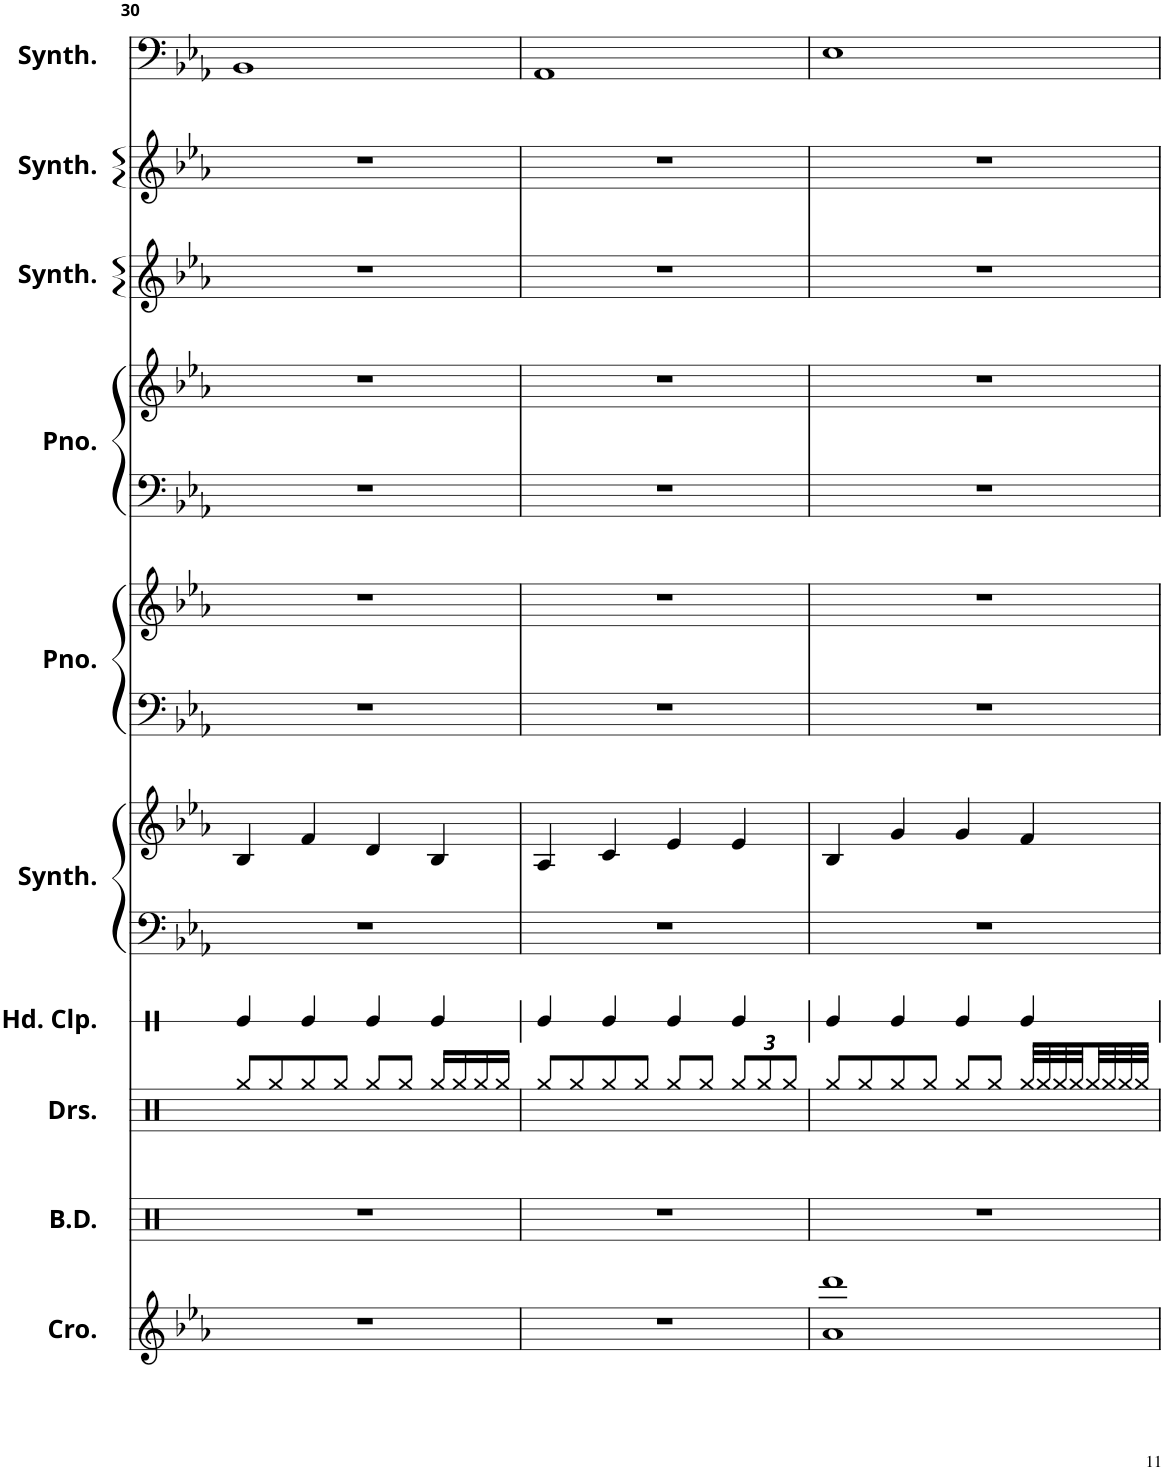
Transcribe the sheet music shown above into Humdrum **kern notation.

**kern	**kern	**kern	**kern	**kern	**kern	**kern	**kern	**kern	**kern	**kern	**kern	**kern
*part10	*part9	*part8	*part7	*part6	*part6	*part5	*part5	*part4	*part4	*part3	*part2	*part1
*staff13	*staff12	*staff11	*staff10	*staff9	*staff8	*staff7	*staff6	*staff5	*staff4	*staff3	*staff2	*staff1
*I"REVERSE CYMBAL	*I"BASS DRUMS	*I"Percussion	*I"CLAP	*I"LEAD BASS SYNTH	*	*I"MELODY PIANO	*	*I"ACCOMPANIMENT PIANO	*	*I"SQUARE SYNTH	*I"SINE SYNTH	*I"SAW SYNTH
*	*I'B.D.	*	*	*I'Synth.	*	*I'Pno.	*	*I'Pno.	*	*I'Synth.	*I'Synth.	*I'Synth.
!!LO:PB:g=z
*clefG2	*clefX	*clefX	*clefX	*clefF4	*clefG2	*clefF4	*clefG2	*clefF4	*clefG2	*clefG2	*clefG2	*clefF4
*Trd-14c-24	*	*	*	*	*	*	*	*	*	*	*	*
*k[b-e-a-]	*k[]	*k[]	*k[]	*k[b-e-a-]	*k[b-e-a-]	*k[b-e-a-]	*k[b-e-a-]	*k[b-e-a-]	*k[b-e-a-]	*k[b-e-a-]	*k[b-e-a-]	*k[b-e-a-]
*M4/4	*M4/4	*M4/4	*M4/4	*M4/4	*M4/4	*M4/4	*M4/4	*M4/4	*M4/4	*M4/4	*M4/4	*M4/4
=30	=30	=30	=30	=30	=30	=30	=30	=30	=30	=30	=30	=30
1r	1r	8Rgg/L	4Re/	1r	4B-/	1r	1r	1r	1r	1r	1r	1BB-
.	.	8Rgg/	.	.	.	.	.	.	.	.	.	.
.	.	8Rgg/	4Re/	.	4f/	.	.	.	.	.	.	.
.	.	8Rgg/J	.	.	.	.	.	.	.	.	.	.
.	.	8Rgg/L	4Re/	.	4d/	.	.	.	.	.	.	.
.	.	8Rgg/J	.	.	.	.	.	.	.	.	.	.
.	.	16Rgg/LL	4Re/	.	4B-/	.	.	.	.	.	.	.
.	.	16Rgg/	.	.	.	.	.	.	.	.	.	.
.	.	16Rgg/	.	.	.	.	.	.	.	.	.	.
.	.	16Rgg/JJ	.	.	.	.	.	.	.	.	.	.
=31	=31	=31	=31	=31	=31	=31	=31	=31	=31	=31	=31	=31
1r	1r	8Rgg/L	4Re/	1r	4A-/	1r	1r	1r	1r	1r	1r	1AA-
.	.	8Rgg/	.	.	.	.	.	.	.	.	.	.
.	.	8Rgg/	4Re/	.	4c/	.	.	.	.	.	.	.
.	.	8Rgg/J	.	.	.	.	.	.	.	.	.	.
.	.	8Rgg/L	4Re/	.	4e-/	.	.	.	.	.	.	.
.	.	8Rgg/J	.	.	.	.	.	.	.	.	.	.
*	*	*Xbrackettup	*	*	*	*	*	*	*	*	*	*
.	.	12Rgg/L	4Re/	.	4e-/	.	.	.	.	.	.	.
.	.	12Rgg/	.	.	.	.	.	.	.	.	.	.
.	.	12Rgg/J	.	.	.	.	.	.	.	.	.	.
=32	=32	=32	=32	=32	=32	=32	=32	=32	=32	=32	=32	=32
1a- 1ddd	1r	8Rgg/L	4Re/	1r	4B-/	1r	1r	1r	1r	1r	1r	1E-
.	.	8Rgg/	.	.	.	.	.	.	.	.	.	.
.	.	8Rgg/	4Re/	.	4g/	.	.	.	.	.	.	.
.	.	8Rgg/J	.	.	.	.	.	.	.	.	.	.
.	.	8Rgg/L	4Re/	.	4g/	.	.	.	.	.	.	.
.	.	8Rgg/J	.	.	.	.	.	.	.	.	.	.
.	.	32Rgg/LLL	4Re/	.	4f/	.	.	.	.	.	.	.
.	.	32Rgg/	.	.	.	.	.	.	.	.	.	.
.	.	32Rgg/	.	.	.	.	.	.	.	.	.	.
.	.	32Rgg/	.	.	.	.	.	.	.	.	.	.
.	.	32Rgg/	.	.	.	.	.	.	.	.	.	.
.	.	32Rgg/	.	.	.	.	.	.	.	.	.	.
.	.	32Rgg/	.	.	.	.	.	.	.	.	.	.
.	.	32Rgg/JJJ	.	.	.	.	.	.	.	.	.	.
=	=	=	=	=	=	=	=	=	=	=	=	=
*-	*-	*-	*-	*-	*-	*-	*-	*-	*-	*-	*-	*-
